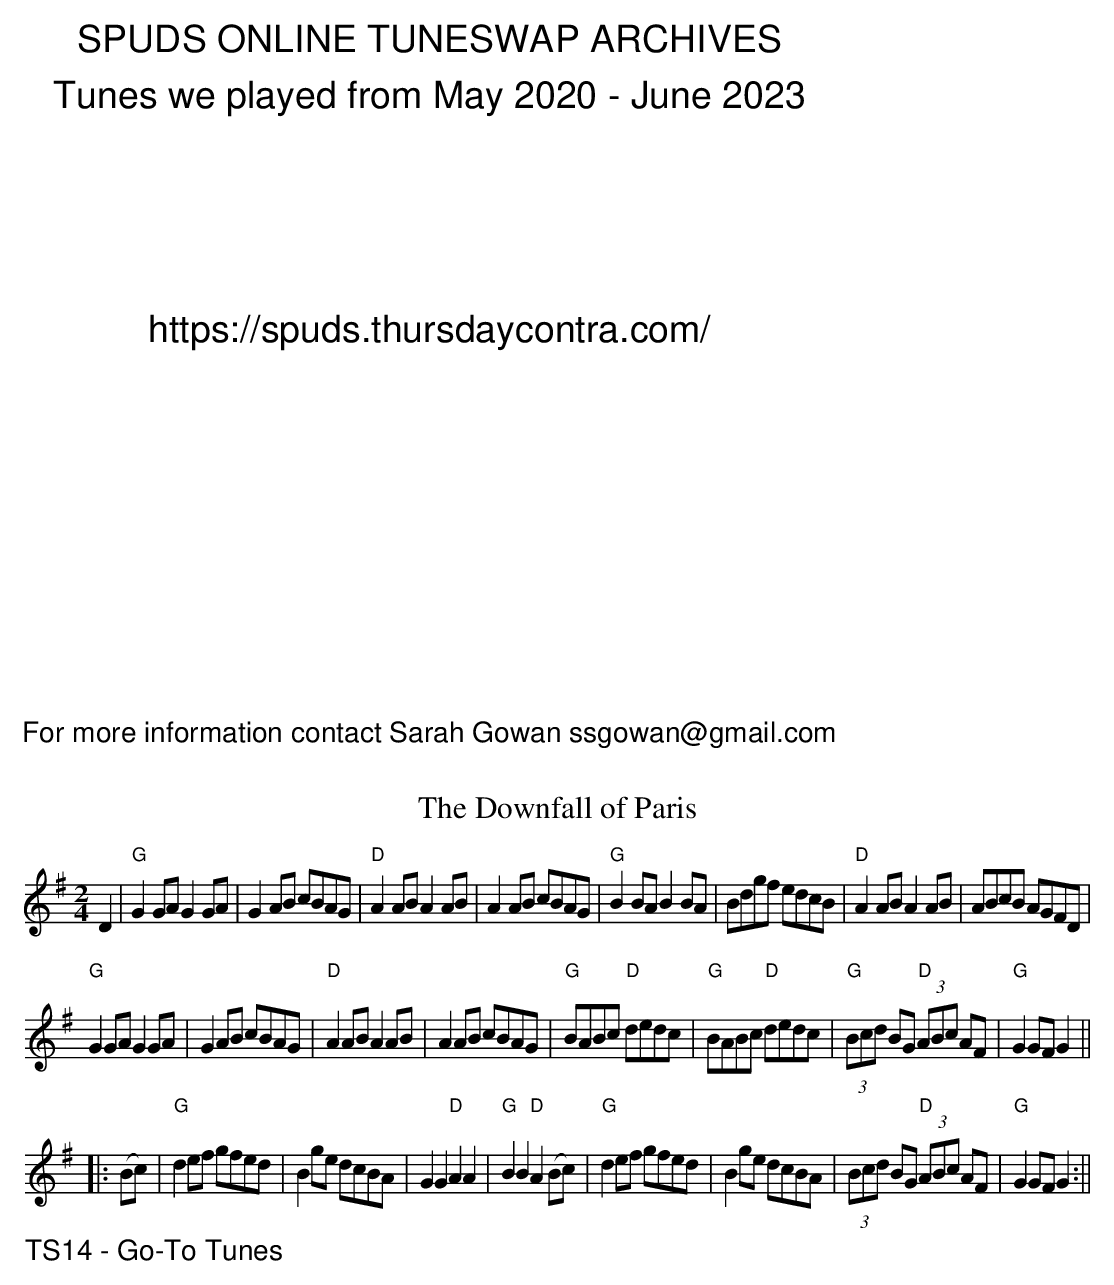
X:1
T:Downfall of Paris, The
M:2/4
L:1/8
K:G
D2|"G"G2GA G2GA|G2AB cBAG|"D"A2AB A2AB|A2AB cBAG|\
"G"B2BA B2BA|Bdgf edcB|"D"A2AB A2AB|ABcB AGFD|
"G"G2GA G2GA|G2AB cBAG|"D"A2AB A2AB|A2AB cBAG|\
"G"BABc "D"dedc|"G"BABc "D"dedc|"G"(3Bcd BG "D"(3ABc AF|"G"G2GF G2||
|:(Bc)|"G"d2ef gfed|B2ge dcBA|G2G2 "D"A2A2|"G"B2B2 "D"A2(Bc)|\
"G"d2ef gfed|B2ge dcBA|(3Bcd BG "D"(3ABc AF|"G"G2GF G2:||
